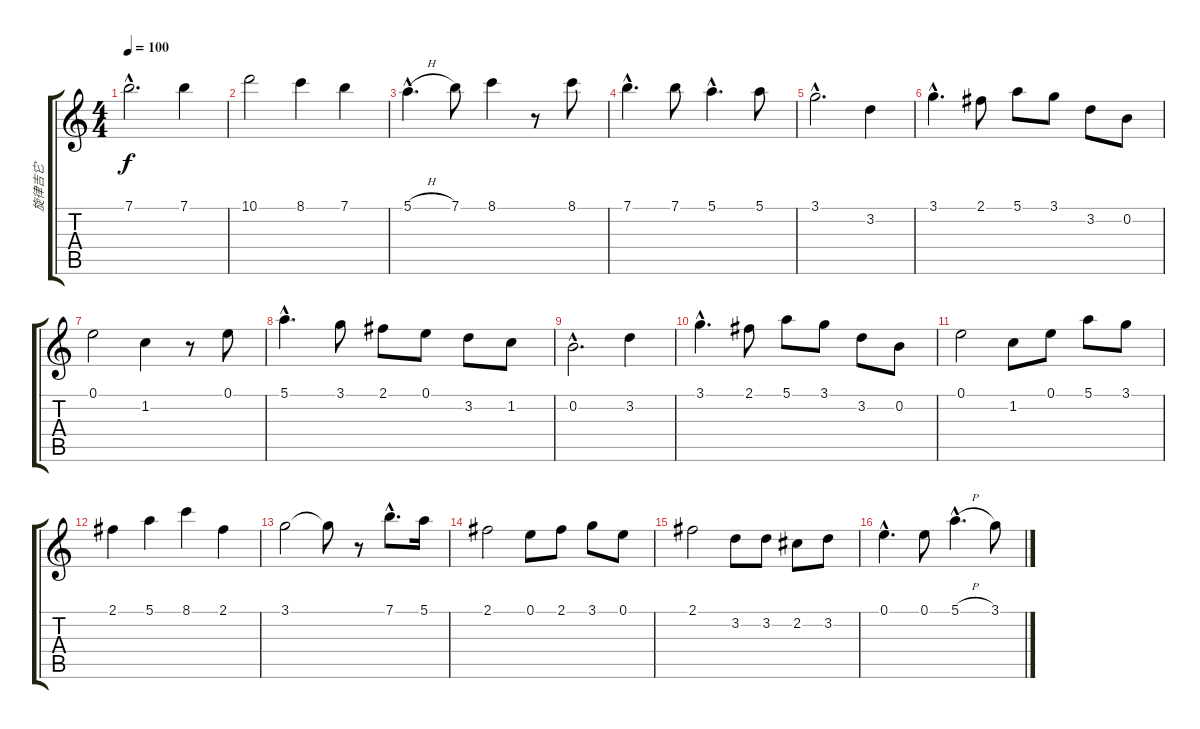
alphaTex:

\track ("旋律吉它" "旋律吉它") {instrument distortionguitar}
\staff {score tabs}
\tuning (E4 B3 G3 D3 A2 E2) {hide}
\ts (4 4)
\tempo 100
\clef g2
\ks c
7.1{hac}.2{d dy f} 7.1.4 |
10.1.2 8.1.4 7.1.4 |
5.1{h hac}.4{d} 7.1.8 8.1.4 r.8 8.1.8 |
7.1{hac}.4{d} 7.1.8 5.1{hac}.4{d} 5.1.8 |
3.1{hac}.2{d} 3.2.4 |
3.1{hac}.4{d} 2.1.8 5.1.8 3.1.8 3.2.8 0.2.8 |
0.1.2 1.2.4 r.8 0.1.8 |
5.1{hac}.4{d} 3.1.8 2.1.8 0.1.8 3.2.8 1.2.8 |
0.2{hac}.2{d} 3.2.4 |
3.1{hac}.4{d} 2.1.8 5.1.8 3.1.8 3.2.8 0.2.8 |
0.1.2 1.2.8 0.1.8 5.1.8 3.1.8 |
2.1.4 5.1.4 8.1.4 2.1.4 |
3.1.2 3.1{t}.8 r.8 7.1{hac}.8{d} 5.1.16 |
2.1.2 0.1.8 2.1.8 3.1.8 0.1.8 |
2.1.2 3.2.8 3.2.8 2.2.8 3.2.8 |
0.1{hac}.4{d} 0.1.8 5.1{h hac}.4{d} 3.1.8
